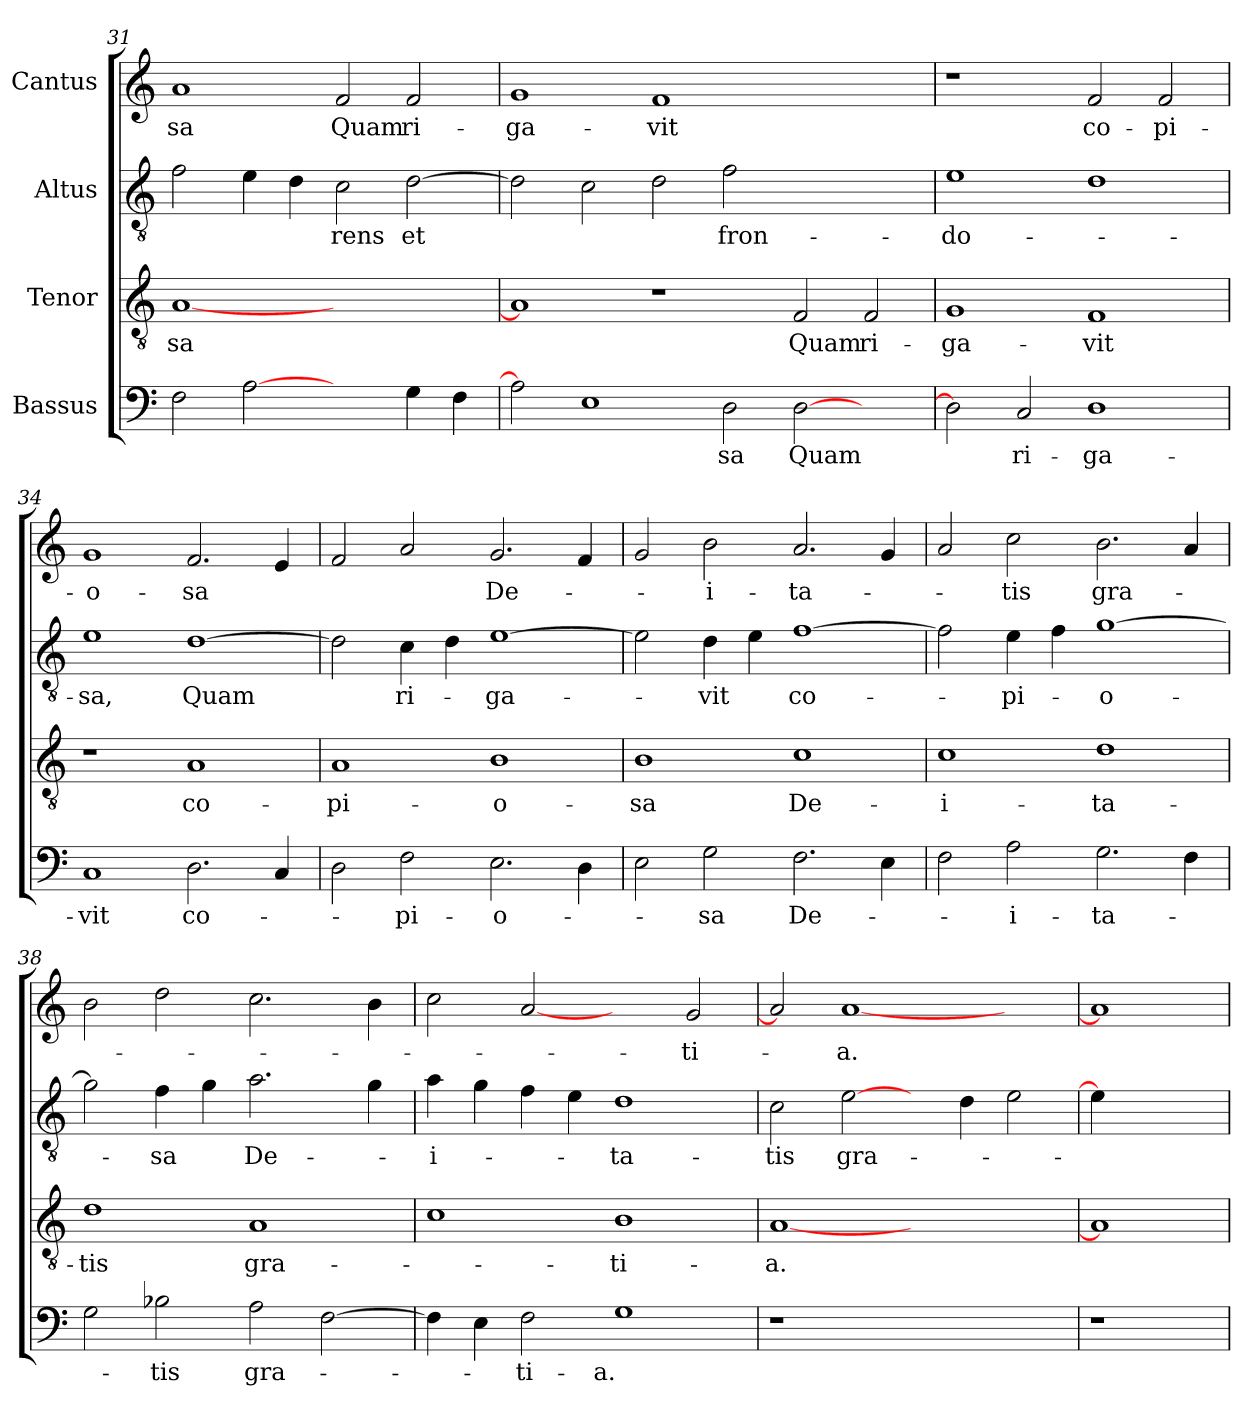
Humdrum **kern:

**kern	**text	**kern	**text	**kern	**text	**kern	**text
*part4	*part4	*part3	*part3	*part2	*part2	*part1	*part1
*staff4	*staff4	*staff3	*staff3	*staff2	*staff2	*staff1	*staff1
*I"Bassus	*	*I"Tenor	*	*I"Altus	*	*I"Cantus	*
*clefF4	*	*clefGv2	*	*clefGv2	*	*clefG2	*
*k[]	*	*k[]	*	*k[]	*	*k[]	*
*C:	*	*C:	*	*C:	*	*C:	*
=31	=31	=31	=31	=31	=31	=31	=31
2F\	.	[1A/	-sa	2f\	.	1a/	-sa
[2A\	.	.	.	4e\	.	.	.
.	.	.	.	4d\	.	.	.
2ryy	.	1ryy	.	2c\	-rens	2f/	Quam
4G\	.	.	.	[2d\	et	2f/	ri-
4F\	.	.	.	.	.	.	.
!!LO:LB:g=z
=32	=32	=32	=32	=32	=32	=32	=32
2A\]	.	1A/]	.	2d\]	.	1g/	-ga-
1E\	.	.	.	2c\	.	.	.
.	.	1r	.	2d\	.	1f/	-vit
2D\	-sa	.	.	2f\	fron-	.	.
[2D\	Quam	2F/	Quam	1ryy	.	1ryy	.
2ryy	.	2F/	ri-	.	.	.	.
=33	=33	=33	=33	=33	=33	=33	=33
2D\]	.	1G/	-ga-	1e\	-do-	1r	.
2C/	ri-	.	.	.	.	.	.
1D\	-ga-	1F/	-vit	1d\	.	2f/	co-
.	.	.	.	.	.	2f/	-pi-
=34	=34	=34	=34	=34	=34	=34	=34
1C/	-vit	1r	.	1e\	-sa,	1g/	-o-
2.D\	co-	1A/	co-	[1d\	Quam	2.f/	-sa
4C/	.	.	.	.	.	4e/	.
=35	=35	=35	=35	=35	=35	=35	=35
2D\	.	1A/	-pi-	2d\]	.	2f/	.
2F\	-pi-	.	.	4c\	ri-	2a/	.
.	.	.	.	4d\	.	.	.
2.E\	-o-	1B\	-o-	[1e\	-ga-	2.g/	De-
4D\	.	.	.	.	.	4f/	.
=36	=36	=36	=36	=36	=36	=36	=36
2E\	.	1B\	-sa	2e\]	.	2g/	.
2G\	-sa	.	.	4d\	-vit	2b\	-i-
.	.	.	.	4e\	.	.	.
2.F\	De-	1c\	De-	[1f\	co-	2.a/	-ta-
4E\	.	.	.	.	.	4g/	.
=37	=37	=37	=37	=37	=37	=37	=37
2F\	.	1c\	-i-	2f\]	.	2a/	.
2A\	-i-	.	.	4e\	-pi-	2cc\	-tis
.	.	.	.	4f\	.	.	.
2.G\	-ta-	1d\	-ta-	[1g\	-o-	2.b\	gra-
4F\	.	.	.	.	.	4a/	.
!!LO:LB:g=z
=38	=38	=38	=38	=38	=38	=38	=38
2G\	.	1d\	-tis	2g\]	.	2b\	.
2B-X\	-tis	.	.	4f\	-sa	2dd\	.
.	.	.	.	4g\	.	.	.
2A\	gra-	1A/	gra-	2.a\	De-	2.cc\	.
[2F\	.	.	.	.	.	.	.
.	.	.	.	4g\	.	4b\	.
=39	=39	=39	=39	=39	=39	=39	=39
4F\]	.	1c\	.	4a\	-i-	2cc\	.
4E\	.	.	.	4g\	.	.	.
2F\	-ti-	.	.	4f\	.	[2a/	.
.	.	.	.	4e\	.	.	.
1G\	-a.	1B\	-ti-	1d\	-ta-	2ryy	.
.	.	.	.	.	.	2g/	-ti-
=40	=40	=40	=40	=40	=40	=40	=40
1r	.	[1A/	-a.	2c\	-tis	2a/]	.
.	.	.	.	[2e\	gra-	[1a/	-a.
1ryy	.	1ryy	.	4ryy	.	.	.
.	.	.	.	4d\	.	.	.
.	.	.	.	2e\	.	2ryy	.
=41	=41	=41	=41	=41	=41	=41	=41
1r	.	1A/]	.	4e\]	.	1a/]	.
.	.	.	.	2.ryy	.	.	.
=	=	=	=	=	=	=	=
*-	*-	*-	*-	*-	*-	*-	*-
